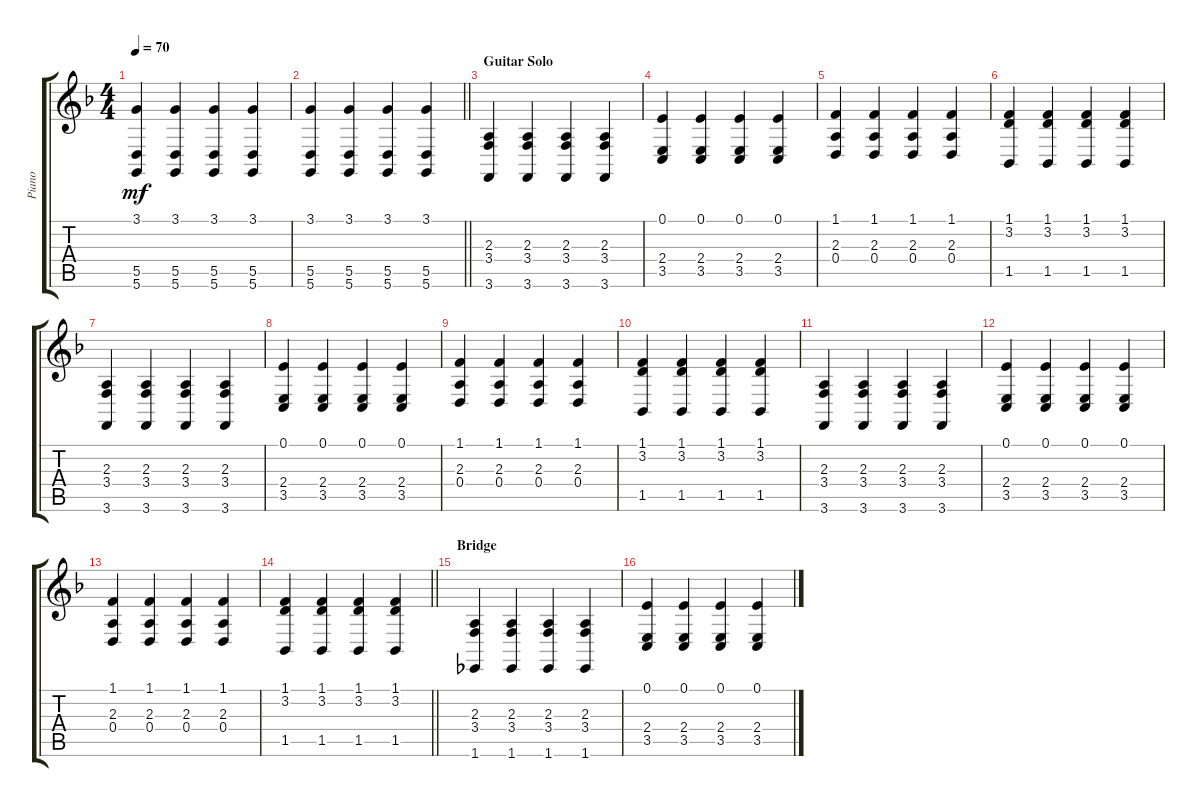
\track ("Piano" "Piano") {instrument acousticgrandpiano}
\staff {score tabs}
\tuning (E4 B3 G3 D3 A2 D2) {hide}
\ts (4 4)
\tempo 70
\clef g2
\ks f
(3.1 5.5 5.6).4{dy mf} (3.1 5.5 5.6).4 (3.1 5.5 5.6).4 (3.1 5.5 5.6).4 |
\barLineRight lightlight
(3.1 5.5 5.6).4 (3.1 5.5 5.6).4 (3.1 5.5 5.6).4 (3.1 5.5 5.6).4 |
\section ("" "Guitar Solo")
(2.3 3.4 3.6).4 (2.3 3.4 3.6).4 (2.3 3.4 3.6).4 (2.3 3.4 3.6).4 |
(0.1 2.4 3.5).4 (0.1 2.4 3.5).4 (0.1 2.4 3.5).4 (0.1 2.4 3.5).4 |
(1.1 2.3 0.4).4 (1.1 2.3 0.4).4 (1.1 2.3 0.4).4 (1.1 2.3 0.4).4 |
(1.1 3.2 1.5).4 (1.1 3.2 1.5).4 (1.1 3.2 1.5).4 (1.1 3.2 1.5).4 |
(2.3 3.4 3.6).4 (2.3 3.4 3.6).4 (2.3 3.4 3.6).4 (2.3 3.4 3.6).4 |
(0.1 2.4 3.5).4 (0.1 2.4 3.5).4 (0.1 2.4 3.5).4 (0.1 2.4 3.5).4 |
(1.1 2.3 0.4).4 (1.1 2.3 0.4).4 (1.1 2.3 0.4).4 (1.1 2.3 0.4).4 |
(1.1 3.2 1.5).4 (1.1 3.2 1.5).4 (1.1 3.2 1.5).4 (1.1 3.2 1.5).4 |
(2.3 3.4 3.6).4 (2.3 3.4 3.6).4 (2.3 3.4 3.6).4 (2.3 3.4 3.6).4 |
(0.1 2.4 3.5).4 (0.1 2.4 3.5).4 (0.1 2.4 3.5).4 (0.1 2.4 3.5).4 |
(1.1 2.3 0.4).4 (1.1 2.3 0.4).4 (1.1 2.3 0.4).4 (1.1 2.3 0.4).4 |
\barLineRight lightlight
(1.1 3.2 1.5).4 (1.1 3.2 1.5).4 (1.1 3.2 1.5).4 (1.1 3.2 1.5).4 |
\section ("" "Bridge")
(2.3 3.4 1.6).4 (2.3 3.4 1.6).4 (2.3 3.4 1.6).4 (2.3 3.4 1.6).4 |
(0.1 2.4 3.5).4 (0.1 2.4 3.5).4 (0.1 2.4 3.5).4 (0.1 2.4 3.5).4
